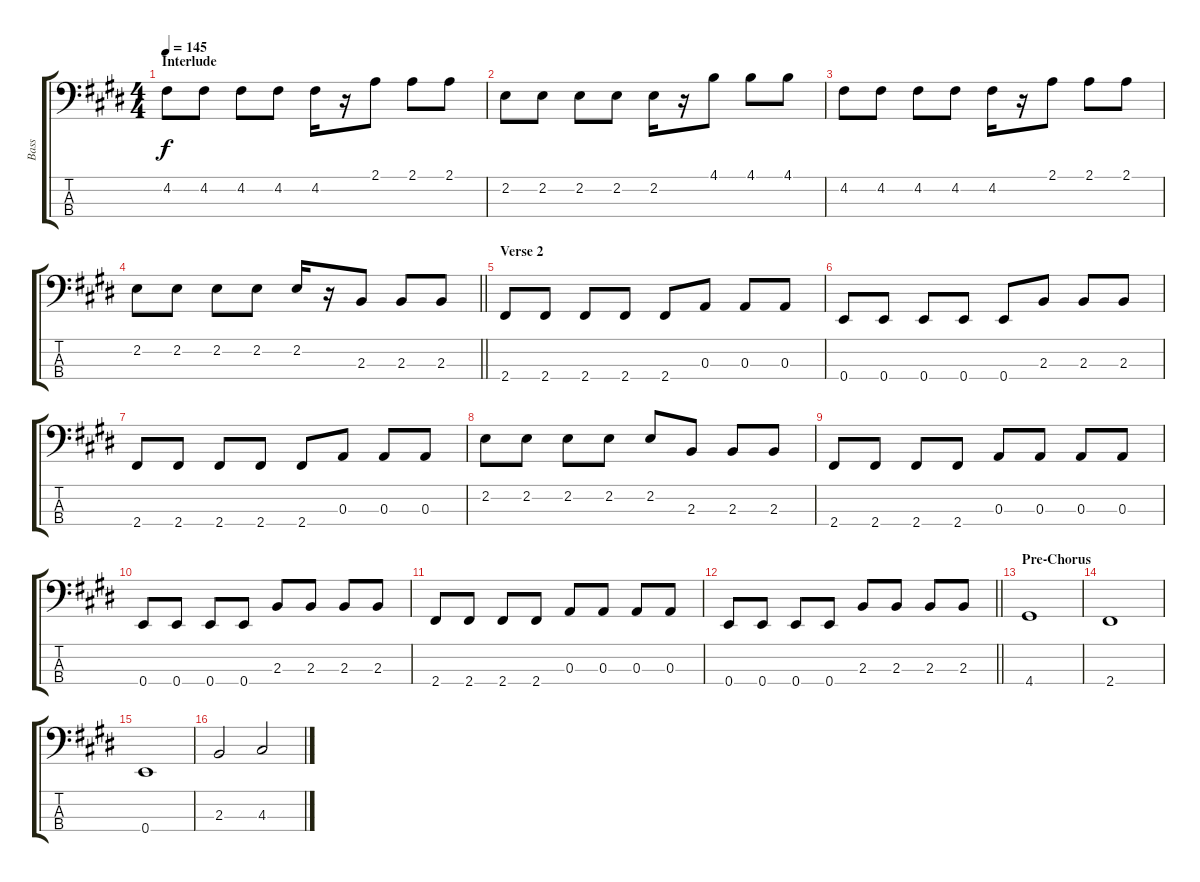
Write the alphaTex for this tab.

\track ("Bass" "Bass") {instrument electricbassfinger}
\staff {score tabs}
\tuning (G2 D2 A1 E1) {hide}
\ts (4 4)
\section ("" "Interlude")
\tempo 145
\clef f4
\ks e
4.2.8{dy f} 4.2.8 4.2.8 4.2.8 4.2.16 r.16 2.1.8 2.1.8 2.1.8 |
2.2.8 2.2.8 2.2.8 2.2.8 2.2.16 r.16 4.1.8 4.1.8 4.1.8 |
4.2.8 4.2.8 4.2.8 4.2.8 4.2.16 r.16 2.1.8 2.1.8 2.1.8 |
\barLineRight lightlight
2.2.8 2.2.8 2.2.8 2.2.8 2.2.16 r.16 2.3.8 2.3.8 2.3.8 |
\section ("" "Verse 2")
2.4.8 2.4.8 2.4.8 2.4.8 2.4.8 0.3.8 0.3.8 0.3.8 |
0.4.8 0.4.8 0.4.8 0.4.8 0.4.8 2.3.8 2.3.8 2.3.8 |
2.4.8 2.4.8 2.4.8 2.4.8 2.4.8 0.3.8 0.3.8 0.3.8 |
2.2.8 2.2.8 2.2.8 2.2.8 2.2.8 2.3.8 2.3.8 2.3.8 |
2.4.8 2.4.8 2.4.8 2.4.8 0.3.8 0.3.8 0.3.8 0.3.8 |
0.4.8 0.4.8 0.4.8 0.4.8 2.3.8 2.3.8 2.3.8 2.3.8 |
2.4.8 2.4.8 2.4.8 2.4.8 0.3.8 0.3.8 0.3.8 0.3.8 |
\barLineRight lightlight
0.4.8 0.4.8 0.4.8 0.4.8 2.3.8 2.3.8 2.3.8 2.3.8 |
\section ("" "Pre-Chorus")
4.4.1 |
2.4.1 |
0.4.1 |
2.3.2 4.3.2
